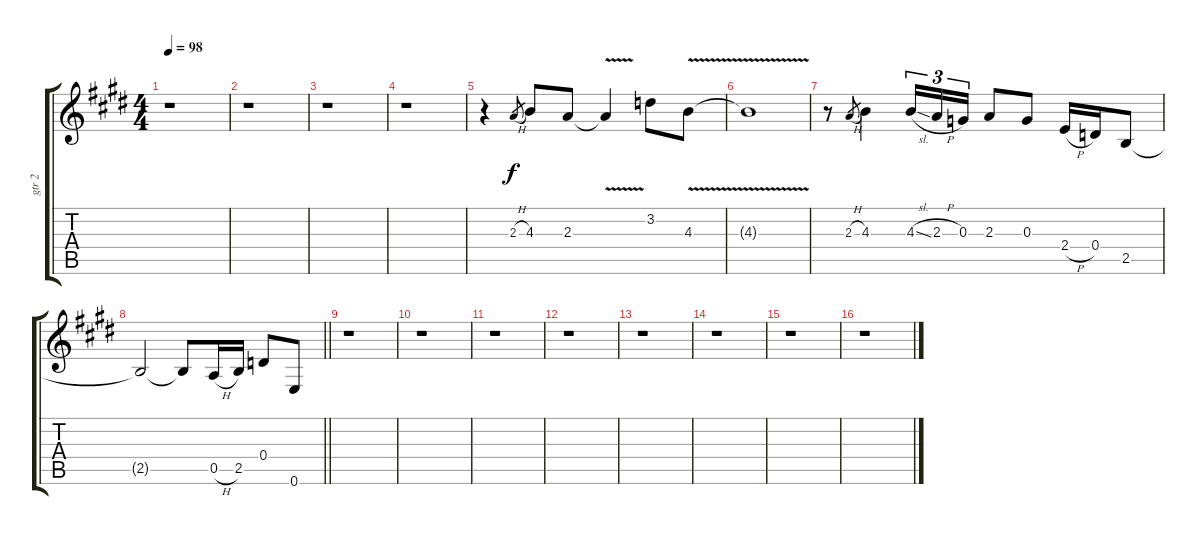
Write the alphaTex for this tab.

\track ("gtr 2" "gtr 2") {instrument acousticguitarnylon}
\staff {score tabs}
\tuning (E4 B3 G3 D3 A2 E2) {hide}
\ts (4 4)
\tempo 98
\clef g2
\ks e
r.1{dy f instrument acousticguitarnylon} |
\ks c#minor
r.1 |
r.1 |
r.1 |
\ks e
r.4 2.3{h}.8{gr} 4.3.8 2.3.8 2.3{v t}.4 3.2.8 4.3{v}.8 |
\ks c#minor
4.3{v t}.1 |
r.8 2.3{h}.8{gr} 4.3.4 4.3{sl}.16{tu (3 2)} 2.3{h}.16{tu (3 2)} 0.3.16{tu (3 2)} 2.3.8 0.3.8 2.4{h}.16 0.4.16 2.5.8 |
\barLineRight lightlight
2.5{t}.2 2.5{t}.8 0.5{h}.16 2.5.16 0.4.8 0.6.8 |
\ks e
r.1 |
\ks c#minor
r.1 |
r.1 |
r.1 |
\ks e
r.1 |
\ks c#minor
r.1 |
r.1 |
r.1
